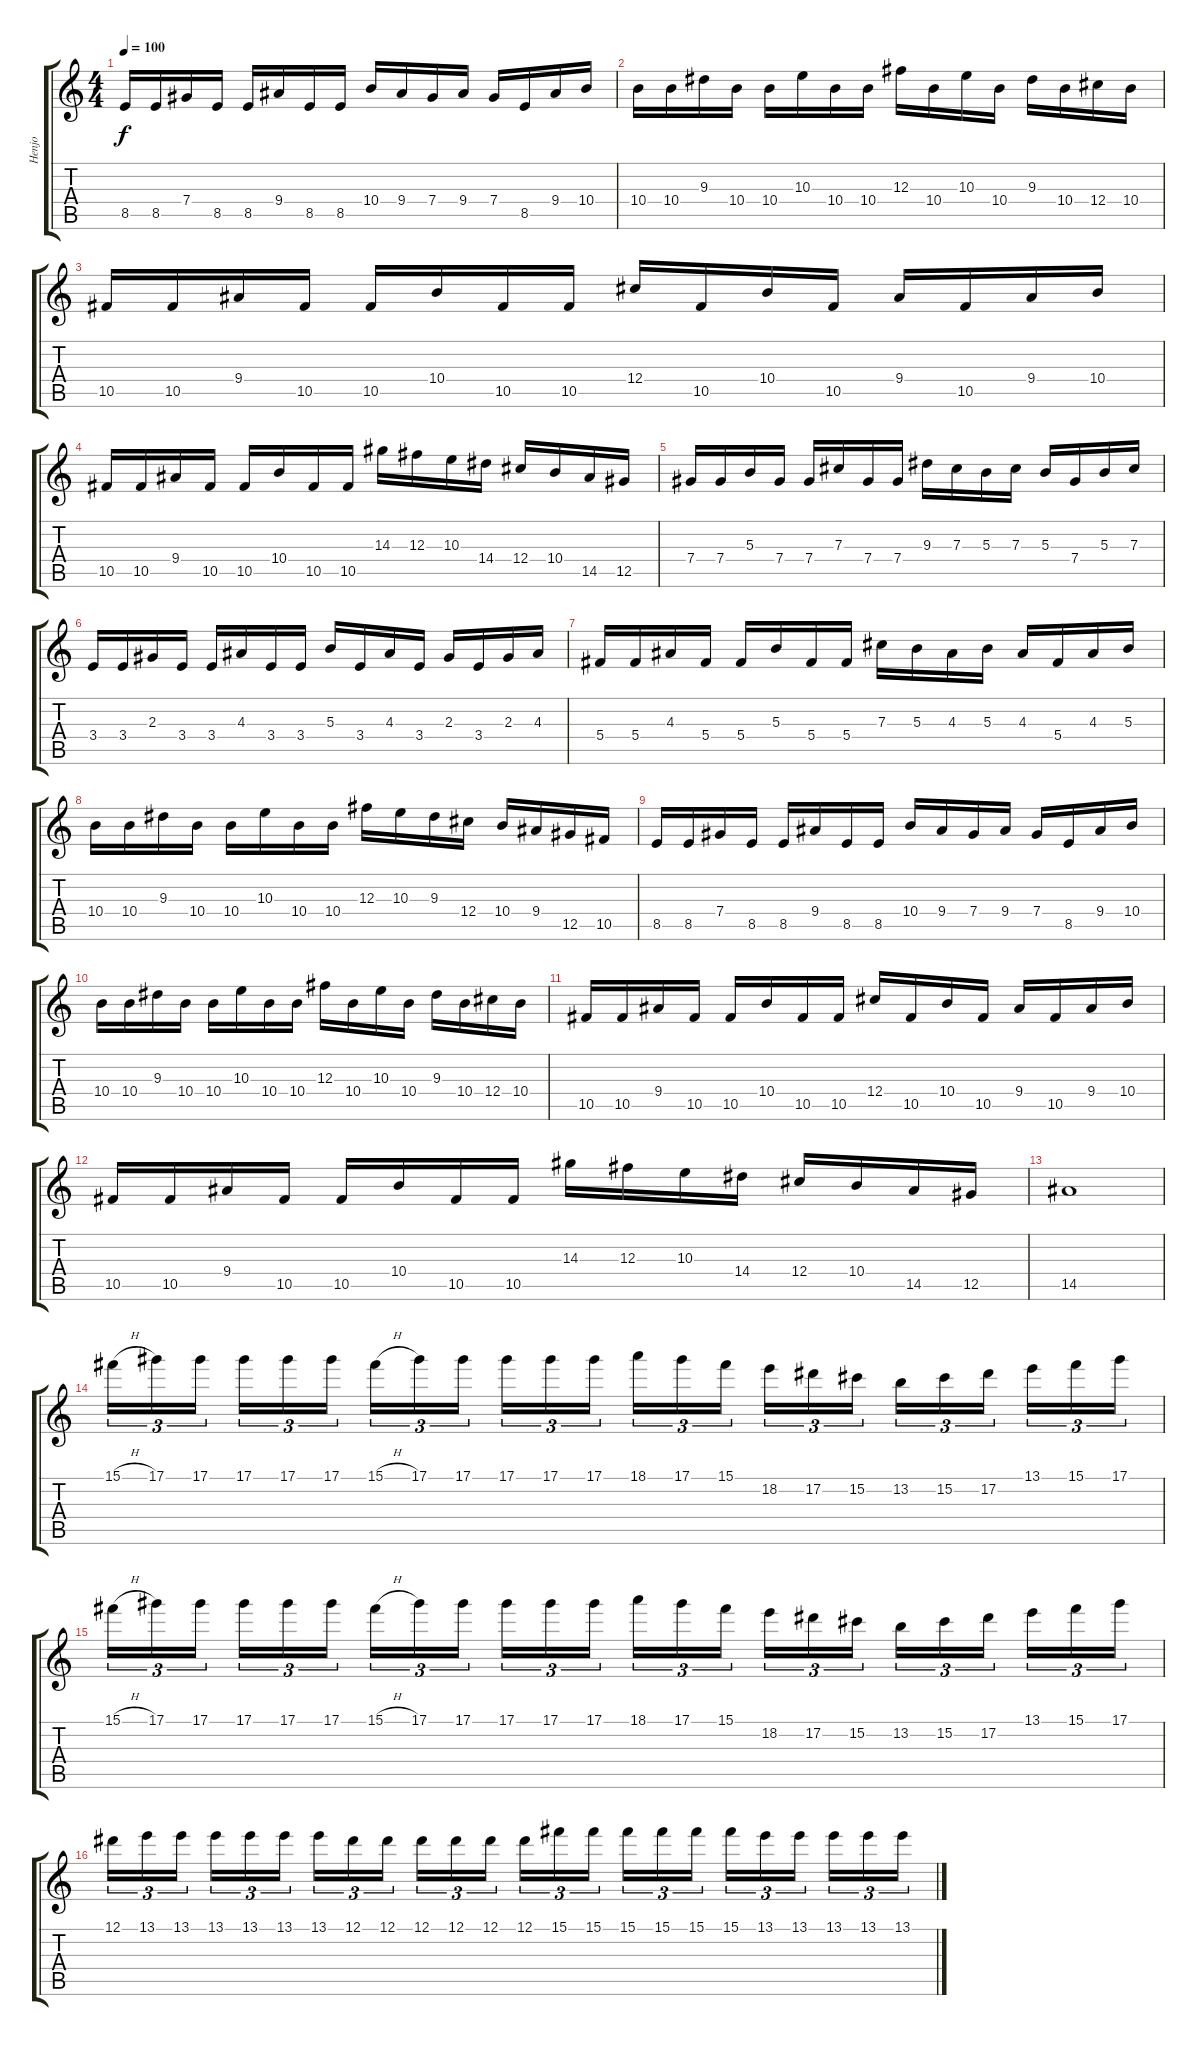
\track ("Henjo" "Henjo") {instrument distortionguitar}
\staff {score tabs}
\tuning (Eb4 Bb3 Gb3 Db3 Ab2 Eb2) {hide}
\ts (4 4)
\tempo 100
\clef g2
\ks c
8.5.16{dy f} 8.5.16 7.4.16 8.5.16 8.5.16 9.4.16 8.5.16 8.5.16 10.4.16 9.4.16 7.4.16 9.4.16 7.4.16 8.5.16 9.4.16 10.4.16 |
10.4.16 10.4.16 9.3.16 10.4.16 10.4.16 10.3.16 10.4.16 10.4.16 12.3.16 10.4.16 10.3.16 10.4.16 9.3.16 10.4.16 12.4.16 10.4.16 |
10.5.16 10.5.16 9.4.16 10.5.16 10.5.16 10.4.16 10.5.16 10.5.16 12.4.16 10.5.16 10.4.16 10.5.16 9.4.16 10.5.16 9.4.16 10.4.16 |
10.5.16 10.5.16 9.4.16 10.5.16 10.5.16 10.4.16 10.5.16 10.5.16 14.3.16 12.3.16 10.3.16 14.4.16 12.4.16 10.4.16 14.5.16 12.5.16 |
7.4.16 7.4.16 5.3.16 7.4.16 7.4.16 7.3.16 7.4.16 7.4.16 9.3.16 7.3.16 5.3.16 7.3.16 5.3.16 7.4.16 5.3.16 7.3.16 |
3.4.16 3.4.16 2.3.16 3.4.16 3.4.16 4.3.16 3.4.16 3.4.16 5.3.16 3.4.16 4.3.16 3.4.16 2.3.16 3.4.16 2.3.16 4.3.16 |
5.4.16 5.4.16 4.3.16 5.4.16 5.4.16 5.3.16 5.4.16 5.4.16 7.3.16 5.3.16 4.3.16 5.3.16 4.3.16 5.4.16 4.3.16 5.3.16 |
10.4.16 10.4.16 9.3.16 10.4.16 10.4.16 10.3.16 10.4.16 10.4.16 12.3.16 10.3.16 9.3.16 12.4.16 10.4.16 9.4.16 12.5.16 10.5.16 |
8.5.16 8.5.16 7.4.16 8.5.16 8.5.16 9.4.16 8.5.16 8.5.16 10.4.16 9.4.16 7.4.16 9.4.16 7.4.16 8.5.16 9.4.16 10.4.16 |
10.4.16 10.4.16 9.3.16 10.4.16 10.4.16 10.3.16 10.4.16 10.4.16 12.3.16 10.4.16 10.3.16 10.4.16 9.3.16 10.4.16 12.4.16 10.4.16 |
10.5.16 10.5.16 9.4.16 10.5.16 10.5.16 10.4.16 10.5.16 10.5.16 12.4.16 10.5.16 10.4.16 10.5.16 9.4.16 10.5.16 9.4.16 10.4.16 |
10.5.16 10.5.16 9.4.16 10.5.16 10.5.16 10.4.16 10.5.16 10.5.16 14.3.16 12.3.16 10.3.16 14.4.16 12.4.16 10.4.16 14.5.16 12.5.16 |
14.5.1 |
15.1{h}.16{tu (3 2)} 17.1.16{tu (3 2)} 17.1.16{tu (3 2)} 17.1.16{tu (3 2)} 17.1.16{tu (3 2)} 17.1.16{tu (3 2)} 15.1{h}.16{tu (3 2)} 17.1.16{tu (3 2)} 17.1.16{tu (3 2)} 17.1.16{tu (3 2)} 17.1.16{tu (3 2)} 17.1.16{tu (3 2)} 18.1.16{tu (3 2)} 17.1.16{tu (3 2)} 15.1.16{tu (3 2)} 18.2.16{tu (3 2)} 17.2.16{tu (3 2)} 15.2.16{tu (3 2)} 13.2.16{tu (3 2)} 15.2.16{tu (3 2)} 17.2.16{tu (3 2)} 13.1.16{tu (3 2)} 15.1.16{tu (3 2)} 17.1.16{tu (3 2)} |
15.1{h}.16{tu (3 2)} 17.1.16{tu (3 2)} 17.1.16{tu (3 2)} 17.1.16{tu (3 2)} 17.1.16{tu (3 2)} 17.1.16{tu (3 2)} 15.1{h}.16{tu (3 2)} 17.1.16{tu (3 2)} 17.1.16{tu (3 2)} 17.1.16{tu (3 2)} 17.1.16{tu (3 2)} 17.1.16{tu (3 2)} 18.1.16{tu (3 2)} 17.1.16{tu (3 2)} 15.1.16{tu (3 2)} 18.2.16{tu (3 2)} 17.2.16{tu (3 2)} 15.2.16{tu (3 2)} 13.2.16{tu (3 2)} 15.2.16{tu (3 2)} 17.2.16{tu (3 2)} 13.1.16{tu (3 2)} 15.1.16{tu (3 2)} 17.1.16{tu (3 2)} |
12.1.16{tu (3 2)} 13.1.16{tu (3 2)} 13.1.16{tu (3 2)} 13.1.16{tu (3 2)} 13.1.16{tu (3 2)} 13.1.16{tu (3 2)} 13.1.16{tu (3 2)} 12.1.16{tu (3 2)} 12.1.16{tu (3 2)} 12.1.16{tu (3 2)} 12.1.16{tu (3 2)} 12.1.16{tu (3 2)} 12.1.16{tu (3 2)} 15.1.16{tu (3 2)} 15.1.16{tu (3 2)} 15.1.16{tu (3 2)} 15.1.16{tu (3 2)} 15.1.16{tu (3 2)} 15.1.16{tu (3 2)} 13.1.16{tu (3 2)} 13.1.16{tu (3 2)} 13.1.16{tu (3 2)} 13.1.16{tu (3 2)} 13.1.16{tu (3 2)}
